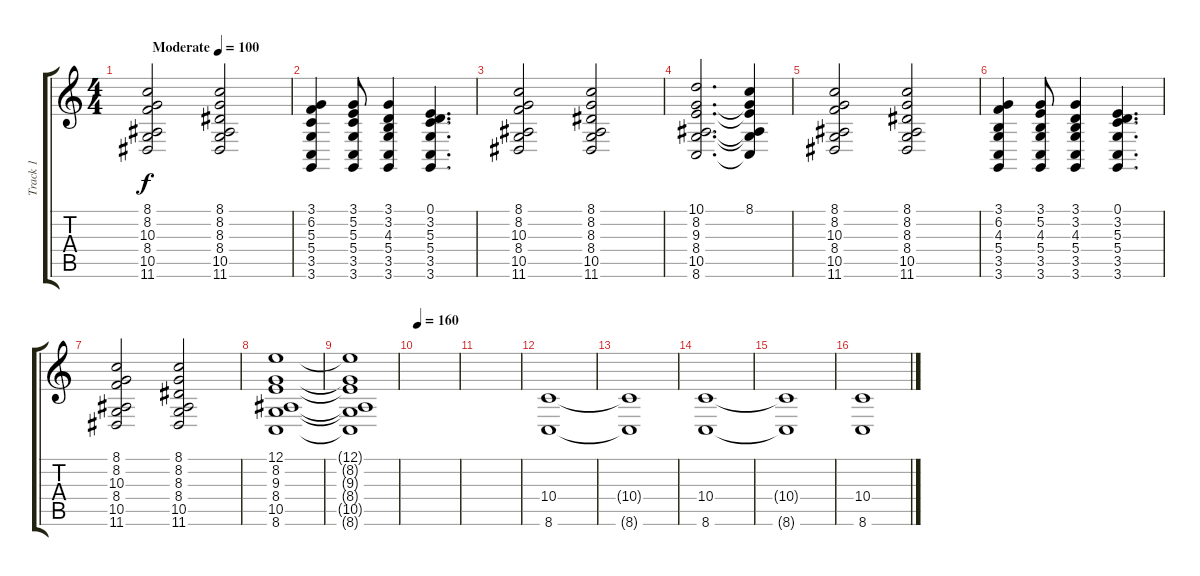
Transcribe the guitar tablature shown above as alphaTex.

\track ("Track 1" "Track 1") {instrument lead3calliope}
\staff {score tabs}
\tuning (E4 B3 G3 D3 A2 E2) {hide}
\ts (4 4)
\tempo (100 "Moderate")
\clef g2
\ks c
(8.1 8.2 10.3 8.4 10.5 11.6).2{dy f instrument lead3calliope} (8.1 8.2 8.3 8.4 10.5 11.6).2 |
(3.1 6.2 5.3 5.4 3.5 3.6).4 (3.1 5.2 5.3 5.4 3.5 3.6).8 (3.1 3.2 4.3 5.4 3.5 3.6).4 (0.1 3.2 5.3 5.4 3.5 3.6).4{d} |
(8.1 8.2 10.3 8.4 10.5 11.6).2 (8.1 8.2 8.3 8.4 10.5 11.6).2 |
(10.1 8.2 9.3 8.4 10.5 8.6).2{d} (8.1 8.2{t} 9.3{t} 8.4{t} 10.5{t} 8.6{t}).4 |
(8.1 8.2 10.3 8.4 10.5 11.6).2 (8.1 8.2 8.3 8.4 10.5 11.6).2 |
(3.1 6.2 4.3 5.4 3.5 3.6).4 (3.1 5.2 4.3 5.4 3.5 3.6).8 (3.1 3.2 4.3 5.4 3.5 3.6).4 (0.1 3.2 5.3 5.4 3.5 3.6).4{d} |
(8.1 8.2 10.3 8.4 10.5 11.6).2 (8.1 8.2 8.3 8.4 10.5 11.6).2 |
(12.1 8.2 9.3 8.4 10.5 8.6).1 |
(12.1{t} 8.2{t} 9.3{t} 8.4{t} 10.5{t} 8.6{t}).1 |
\tempo 160
|
|
(10.4 8.6).1 |
(10.4{t} 8.6{t}).1 |
(10.4 8.6).1 |
(10.4{t} 8.6{t}).1 |
(10.4 8.6).1
